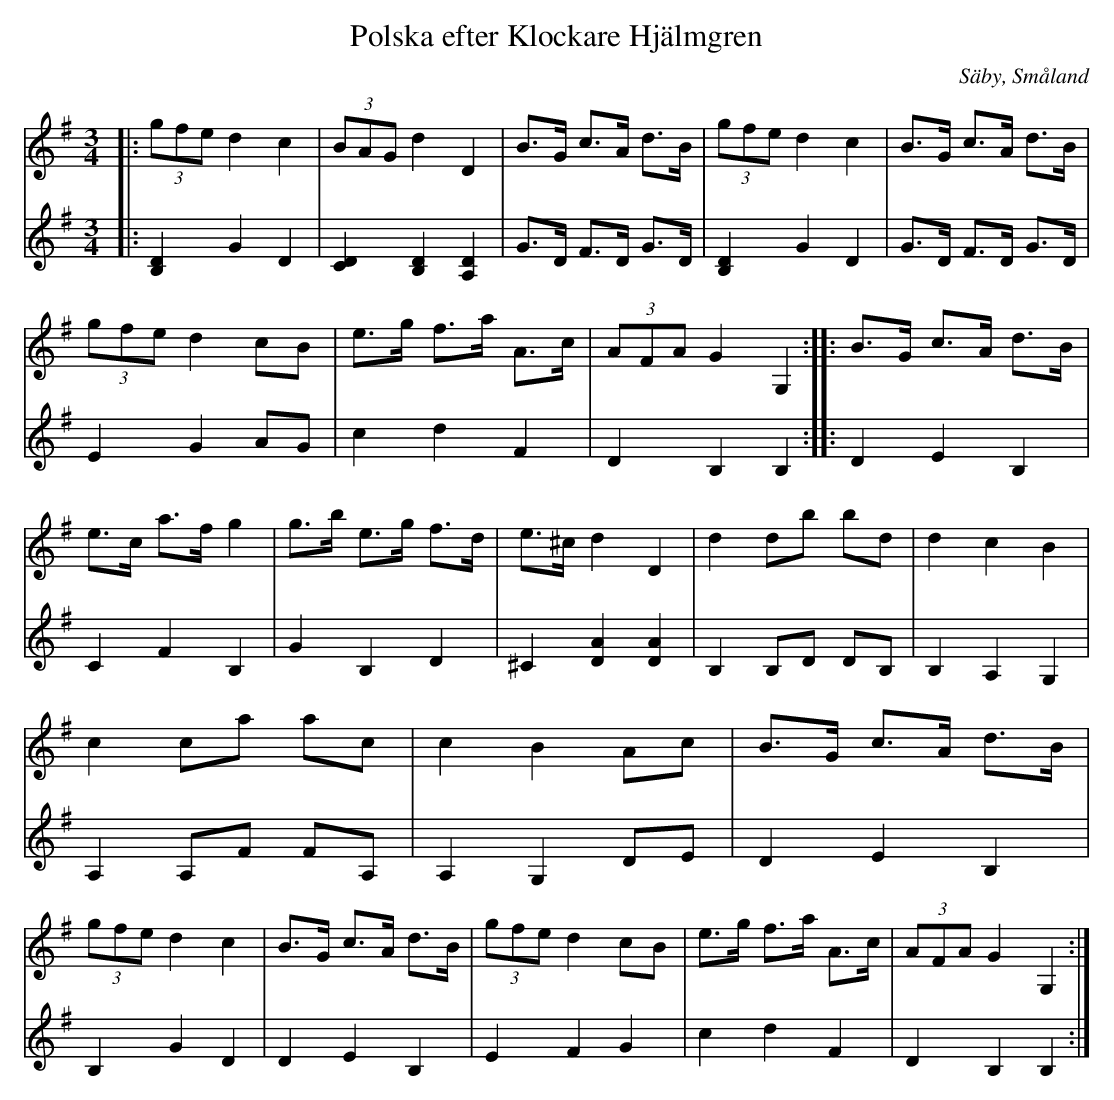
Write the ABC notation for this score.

X:1
T:Polska efter Klockare Hjälmgren
O:Säby, Småland
M:3/4
L:1/16
K:G
V:1
|: (3g2f2e2 d4 c4 | (3B2A2G2 d4 D4 | B3G c3A d3B | (3g2f2e2 d4 c4 | B3G c3A d3B | (3g2f2e2 d4 c2B2 | e3g f3a A3c | (3A2F2A2 G4 G,4 :: B3G c3A d3B | e3c a3f g4 | g3b e3g f3d | e3^c d4 D4 | d4 d2b2 b2d2 | d4 c4 B4 | c4 c2a2 a2c2 | c4 B4 A2c2 | B3G c3A d3B | (3g2f2e2 d4 c4 | B3G c3A d3B | (3g2f2e2 d4 c2B2 | e3g f3a A3c | (3A2F2A2 G4 G,4 :|
V:2
|:[B,4D4] G4 D4 | [DC]4 [DB,]4 [DA,]4 | G3D F3D G3D | [B,4D4] G4 D4 | G3D F3D G3D | E4 G4 A2G2 | c4 d4 F4 | D4 B,4 B,4 :: D4 E4 B,4 | C4 F4 B,4 | G4 B,4 D4 | ^C4 [DA]4 [DA]4 | B,4 B,2D2 D2B,2 | B,4 A,4 G,4 | A,4 A,2F2 F2A,2 | A,4 G,4 D2E2 | D4 E4 B,4 | B,4 G4 D4 | D4 E4 B,4 | E4 F4 G4 | c4 d4 F4 | D4 B,4 B,4 :|
